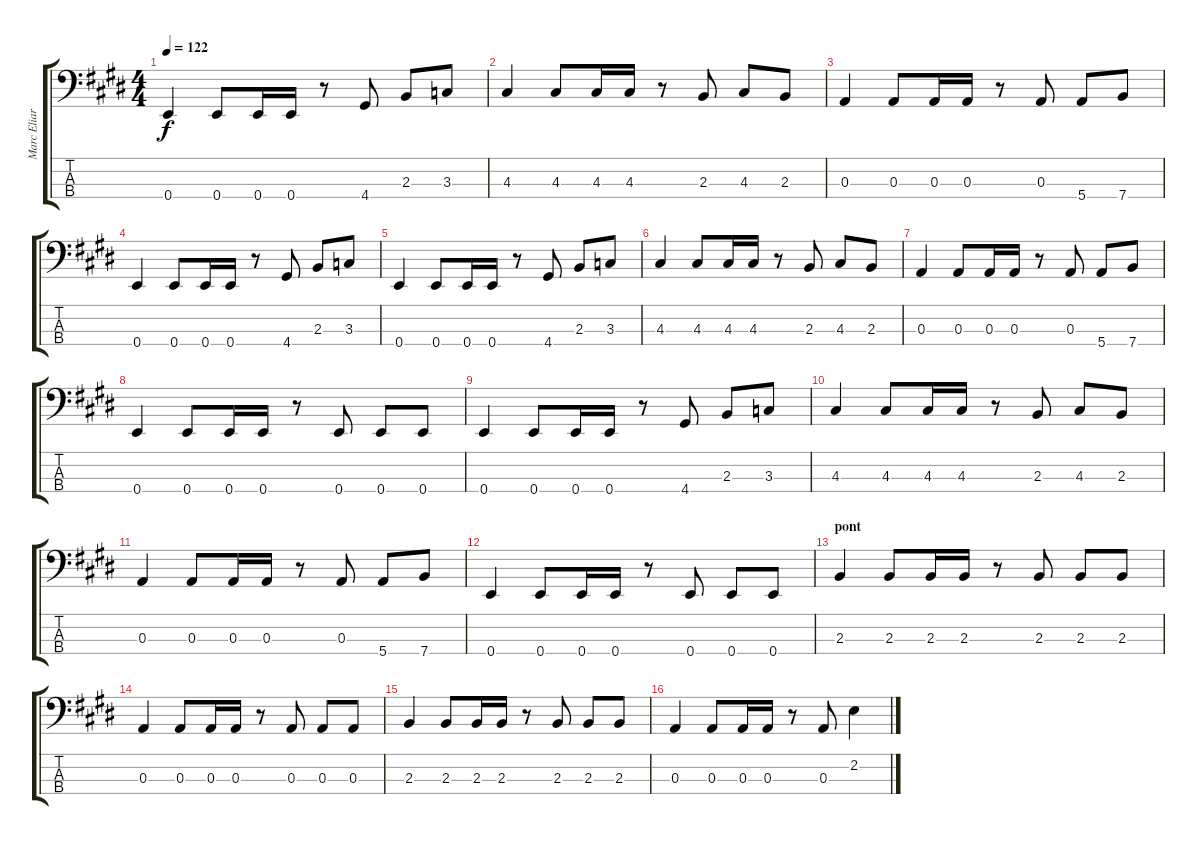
\track ("Marc Eliard (basse)" "Marc Eliar") {instrument electricbassfinger}
\staff {score tabs}
\tuning (G2 D2 A1 E1) {hide}
\ts (4 4)
\tempo 122
\clef f4
\ks e
0.4.4{dy f} 0.4.8 0.4.16 0.4.16 r.8 4.4.8 2.3.8 3.3.8 |
4.3.4 4.3.8 4.3.16 4.3.16 r.8 2.3.8 4.3.8 2.3.8 |
0.3.4 0.3.8 0.3.16 0.3.16 r.8 0.3.8 5.4.8 7.4.8 |
0.4.4 0.4.8 0.4.16 0.4.16 r.8 4.4.8 2.3.8 3.3.8 |
0.4.4 0.4.8 0.4.16 0.4.16 r.8 4.4.8 2.3.8 3.3.8 |
4.3.4 4.3.8 4.3.16 4.3.16 r.8 2.3.8 4.3.8 2.3.8 |
0.3.4 0.3.8 0.3.16 0.3.16 r.8 0.3.8 5.4.8 7.4.8 |
0.4.4 0.4.8 0.4.16 0.4.16 r.8 0.4.8 0.4.8 0.4.8 |
0.4.4 0.4.8 0.4.16 0.4.16 r.8 4.4.8 2.3.8 3.3.8 |
4.3.4 4.3.8 4.3.16 4.3.16 r.8 2.3.8 4.3.8 2.3.8 |
0.3.4 0.3.8 0.3.16 0.3.16 r.8 0.3.8 5.4.8 7.4.8 |
0.4.4 0.4.8 0.4.16 0.4.16 r.8 0.4.8 0.4.8 0.4.8 |
\section ("" "pont")
2.3.4 2.3.8 2.3.16 2.3.16 r.8 2.3.8 2.3.8 2.3.8 |
0.3.4 0.3.8 0.3.16 0.3.16 r.8 0.3.8 0.3.8 0.3.8 |
2.3.4 2.3.8 2.3.16 2.3.16 r.8 2.3.8 2.3.8 2.3.8 |
0.3.4 0.3.8 0.3.16 0.3.16 r.8 0.3.8 2.2.4
